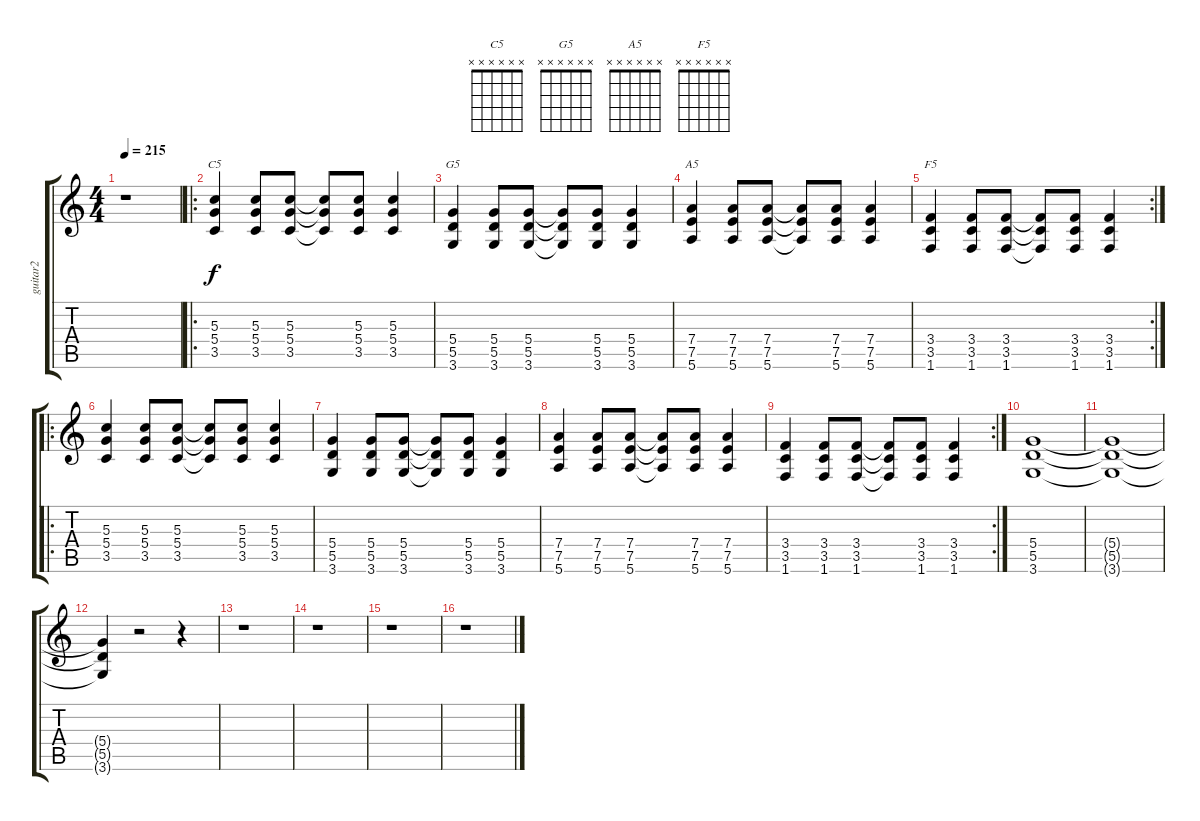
\track ("guitar2" "guitar2") {instrument distortionguitar}
\staff {score tabs}
\tuning (E4 B3 G3 D3 A2 E2) {hide}
\chord ("C5" x x x x x x) {firstfret 0}
\chord ("G5" x x x x x x) {firstfret 0}
\chord ("A5" x x x x x x) {firstfret 0}
\chord ("F5" x x x x x x) {firstfret 0}
\ts (4 4)
\tempo 215
\clef g2
\ks c
r.1{dy f} |
\ro
(5.3 5.4 3.5).4{ch "C5"} (5.3 5.4 3.5).8 (5.3 5.4 3.5).8 (5.3{t} 5.4{t} 3.5{t}).8 (5.3 5.4 3.5).8 (5.3 5.4 3.5).4 |
(5.4 5.5 3.6).4{ch "G5"} (5.4 5.5 3.6).8 (5.4 5.5 3.6).8 (5.4{t} 5.5{t} 3.6{t}).8 (5.4 5.5 3.6).8 (5.4 5.5 3.6).4 |
(7.4 7.5 5.6).4{ch "A5"} (7.4 7.5 5.6).8 (7.4 7.5 5.6).8 (7.4{t} 7.5{t} 5.6{t}).8 (7.4 7.5 5.6).8 (7.4 7.5 5.6).4 |
\rc 2
(3.4 3.5 1.6).4{ch "F5"} (3.4 3.5 1.6).8 (3.4 3.5 1.6).8 (3.4{t} 3.5{t} 1.6{t}).8 (3.4 3.5 1.6).8 (3.4 3.5 1.6).4 |
\ro
(5.3 5.4 3.5).4 (5.3 5.4 3.5).8 (5.3 5.4 3.5).8 (5.3{t} 5.4{t} 3.5{t}).8 (5.3 5.4 3.5).8 (5.3 5.4 3.5).4 |
(5.4 5.5 3.6).4 (5.4 5.5 3.6).8 (5.4 5.5 3.6).8 (5.4{t} 5.5{t} 3.6{t}).8 (5.4 5.5 3.6).8 (5.4 5.5 3.6).4 |
(7.4 7.5 5.6).4 (7.4 7.5 5.6).8 (7.4 7.5 5.6).8 (7.4{t} 7.5{t} 5.6{t}).8 (7.4 7.5 5.6).8 (7.4 7.5 5.6).4 |
\rc 2
(3.4 3.5 1.6).4 (3.4 3.5 1.6).8 (3.4 3.5 1.6).8 (3.4{t} 3.5{t} 1.6{t}).8 (3.4 3.5 1.6).8 (3.4 3.5 1.6).4 |
(5.4 5.5 3.6).1 |
(5.4{t} 5.5{t} 3.6{t}).1 |
(5.4{t} 5.5{t} 3.6{t}).4 r.2 r.4 |
r.1 |
r.1 |
r.1 |
r.1
